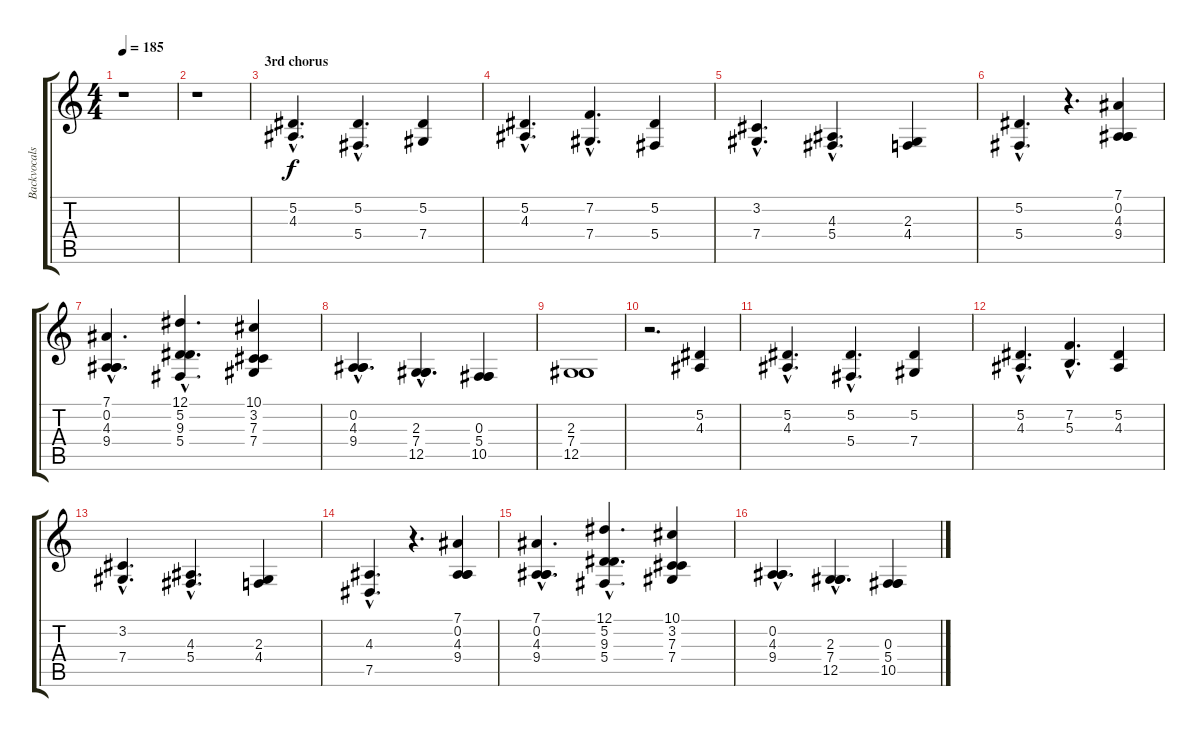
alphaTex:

\track ("Backvocals" "Backvocals") {instrument lead6voice}
\staff {score tabs}
\tuning (Eb4 Bb3 Gb3 Db3 Ab2 Eb2) {hide}
\ts (4 4)
\tempo 185
\clef g2
\ks c
r.1{dy f} |
r.1 |
\section ("" "3rd chorus")
(5.2{hac} 4.3{hac}).4{d} (5.2{hac} 5.4{hac}).4{d} (5.2 7.4).4 |
(5.2{hac} 4.3{hac}).4{d} (7.2{hac} 7.4{hac}).4{d} (5.2 5.4).4 |
(3.2{hac} 7.4{hac}).4{d} (4.3{hac} 5.4{hac}).4{d} (2.3 4.4).4 |
(5.2{hac} 5.4{hac}).4{d} r.4{d} (7.1 0.2 4.3 9.4).4 |
(7.1{hac} 0.2{hac} 4.3{hac} 9.4{hac}).4{d} (12.1{hac} 5.2{hac} 9.3{hac} 5.4{hac}).4{d} (10.1 3.2 7.3 7.4).4 |
(0.2{hac} 4.3{hac} 9.4{hac}).4{d} (2.3{hac} 7.4{hac} 12.5{hac}).4{d} (0.3 5.4 10.5).4 |
(2.3 7.4 12.5).1 |
r.2{d} (5.2 4.3).4 |
(5.2{hac} 4.3{hac}).4{d} (5.2{hac} 5.4{hac}).4{d} (5.2 7.4).4 |
(5.2{hac} 4.3{hac}).4{d} (7.2{hac} 5.3{hac}).4{d} (5.2 4.3).4 |
(3.2{hac} 7.4{hac}).4{d} (4.3{hac} 5.4{hac}).4{d} (2.3 4.4).4 |
(4.3{hac} 7.5{hac}).4{d} r.4{d} (7.1 0.2 4.3 9.4).4 |
(7.1{hac} 0.2{hac} 4.3{hac} 9.4{hac}).4{d} (12.1{hac} 5.2{hac} 9.3{hac} 5.4{hac}).4{d} (10.1 3.2 7.3 7.4).4 |
(0.2{hac} 4.3{hac} 9.4{hac}).4{d} (2.3{hac} 7.4{hac} 12.5{hac}).4{d} (0.3 5.4 10.5).4
